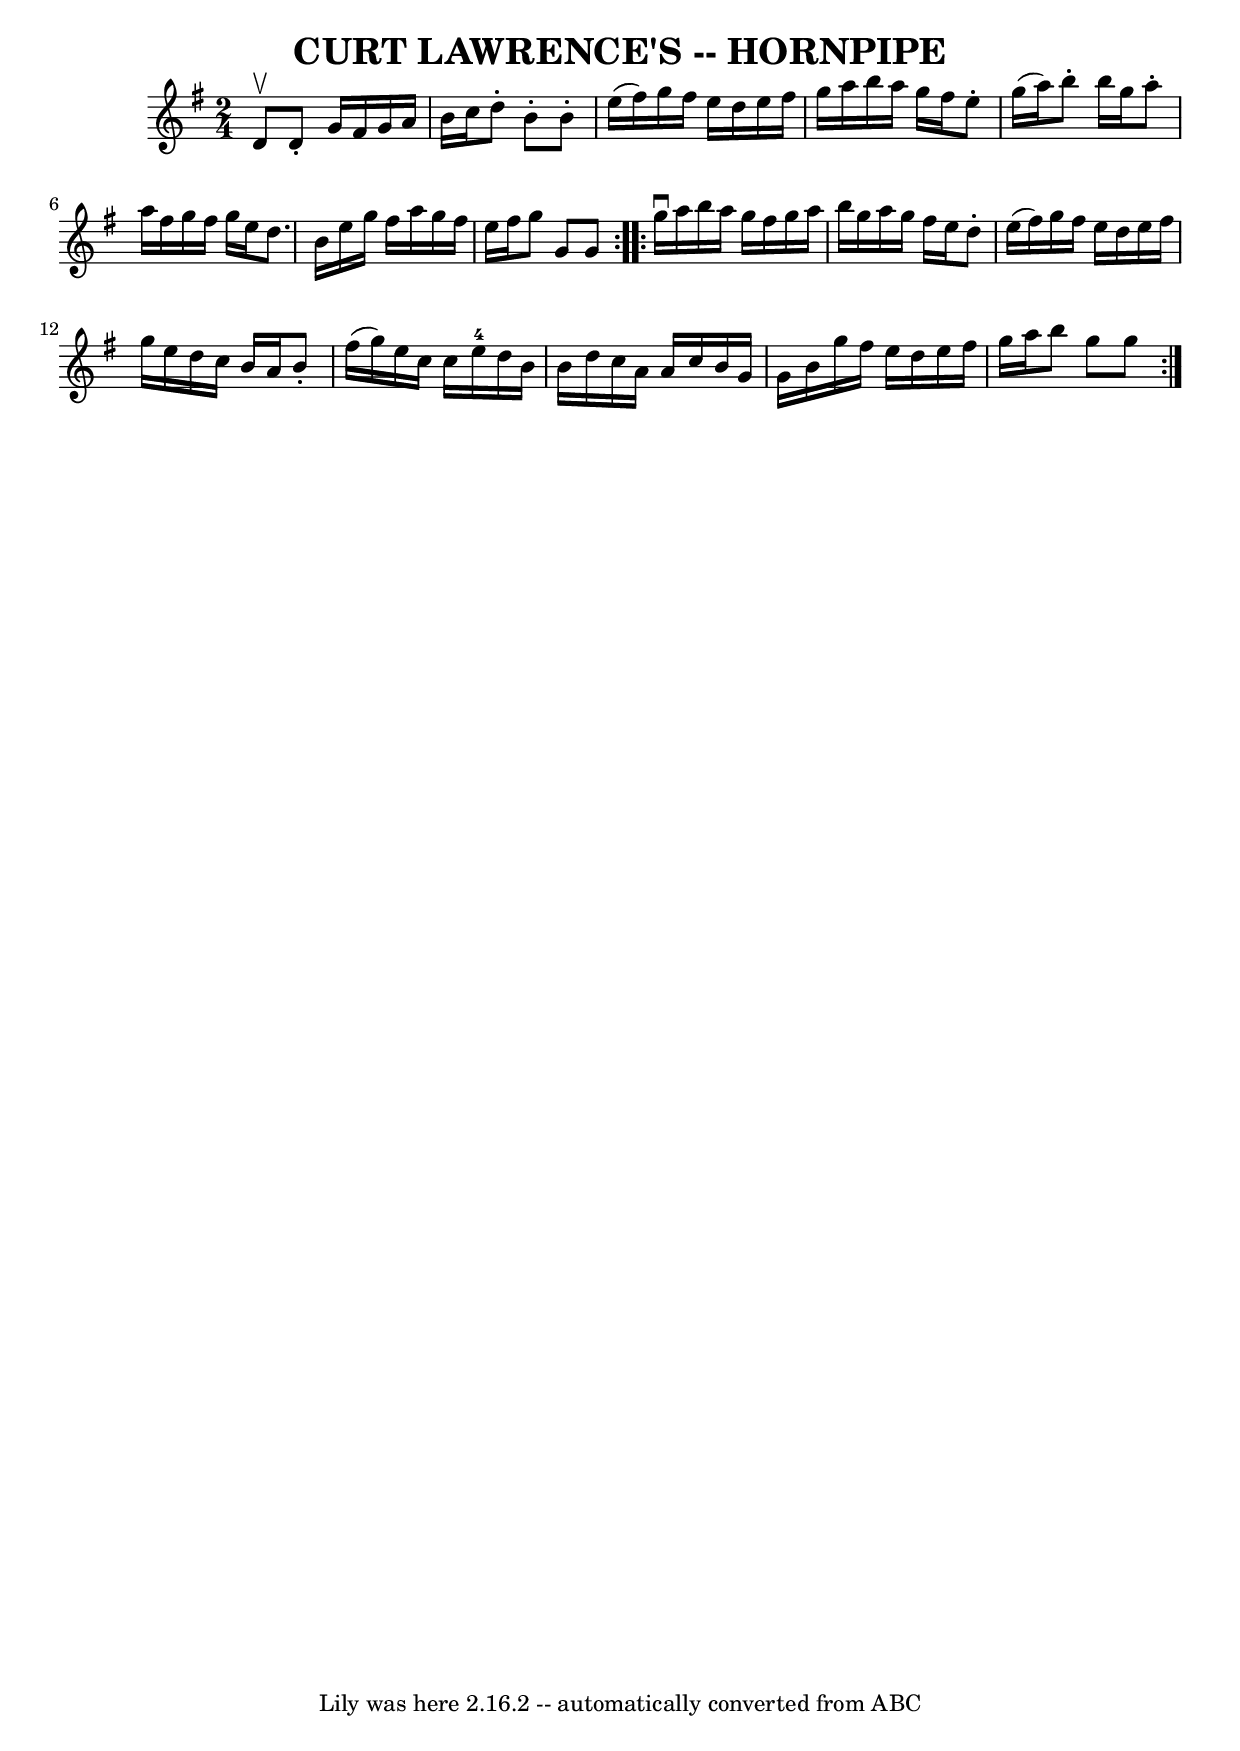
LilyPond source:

\version "2.16.2"
\include "Mammoth.ily"
\header {
  %% book = "Cole's 1000 Fiddle Tunes"
  crossRefNumber = "1"
  footnotes = ""
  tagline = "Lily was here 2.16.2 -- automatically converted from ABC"
  title = "CURT LAWRENCE'S -- HORNPIPE"

}
voicedefault =  {



  \repeat volta 2 {

    \time 2/4 
    \key g \major
    d'8^\upbow       |
    d'8-. g'16 fis'16  
    g'16 a'16 b'16 c''16    |
    d''8-. b'8-. b'8-. e''16 
    (fis''16)   |
    g''16 fis''16 e''16 d''16 e''16    
    fis''16 g''16 a''16    |
    b''16 a''16 g''16 fis''16    
    e''8-. g''16 (a''16)   |
    |
    b''8-. b''16    
    g''16 a''8-. a''16 fis''16    |
    g''16 fis''16 g''16    
    e''16 d''8. b'16    |
    e''16 g''16 fis''16 a''16    
    g''16 fis''16 e''16 fis''16    |
    g''8 g'8 g'8    
  }     

  \repeat volta 2 {
    g''16^\downbow a''16        |
    b''16 a''16    
    g''16 fis''16 g''16 a''16 b''16 g''16    |
    a''16    
    g''16 fis''16 e''16 d''8-. e''16 (fis''16)   |
    g''16 
    fis''16 e''16 d''16 e''16 fis''16 g''16 e''16    |
    
    d''16 c''16 b'16 a'16 b'8-. fis''16 (g''16)   |
    
    |
    e''16 c''16 c''16 e''16-4 d''16 b'16 b'16    
    d''16    |
    c''16 a'16 a'16 c''16 b'16 g'16 g'16    
    b'16    |
    g''16 fis''16 e''16 d''16 e''16 fis''16    
    g''16 a''16    |
    b''8 g''8 g''8    
  }   

}

\score{
  <<

    \context Staff="default"
    {
      \voicedefault 
      
    }

  >>
  \layout {
    
  }
  \midi {
  }

}
